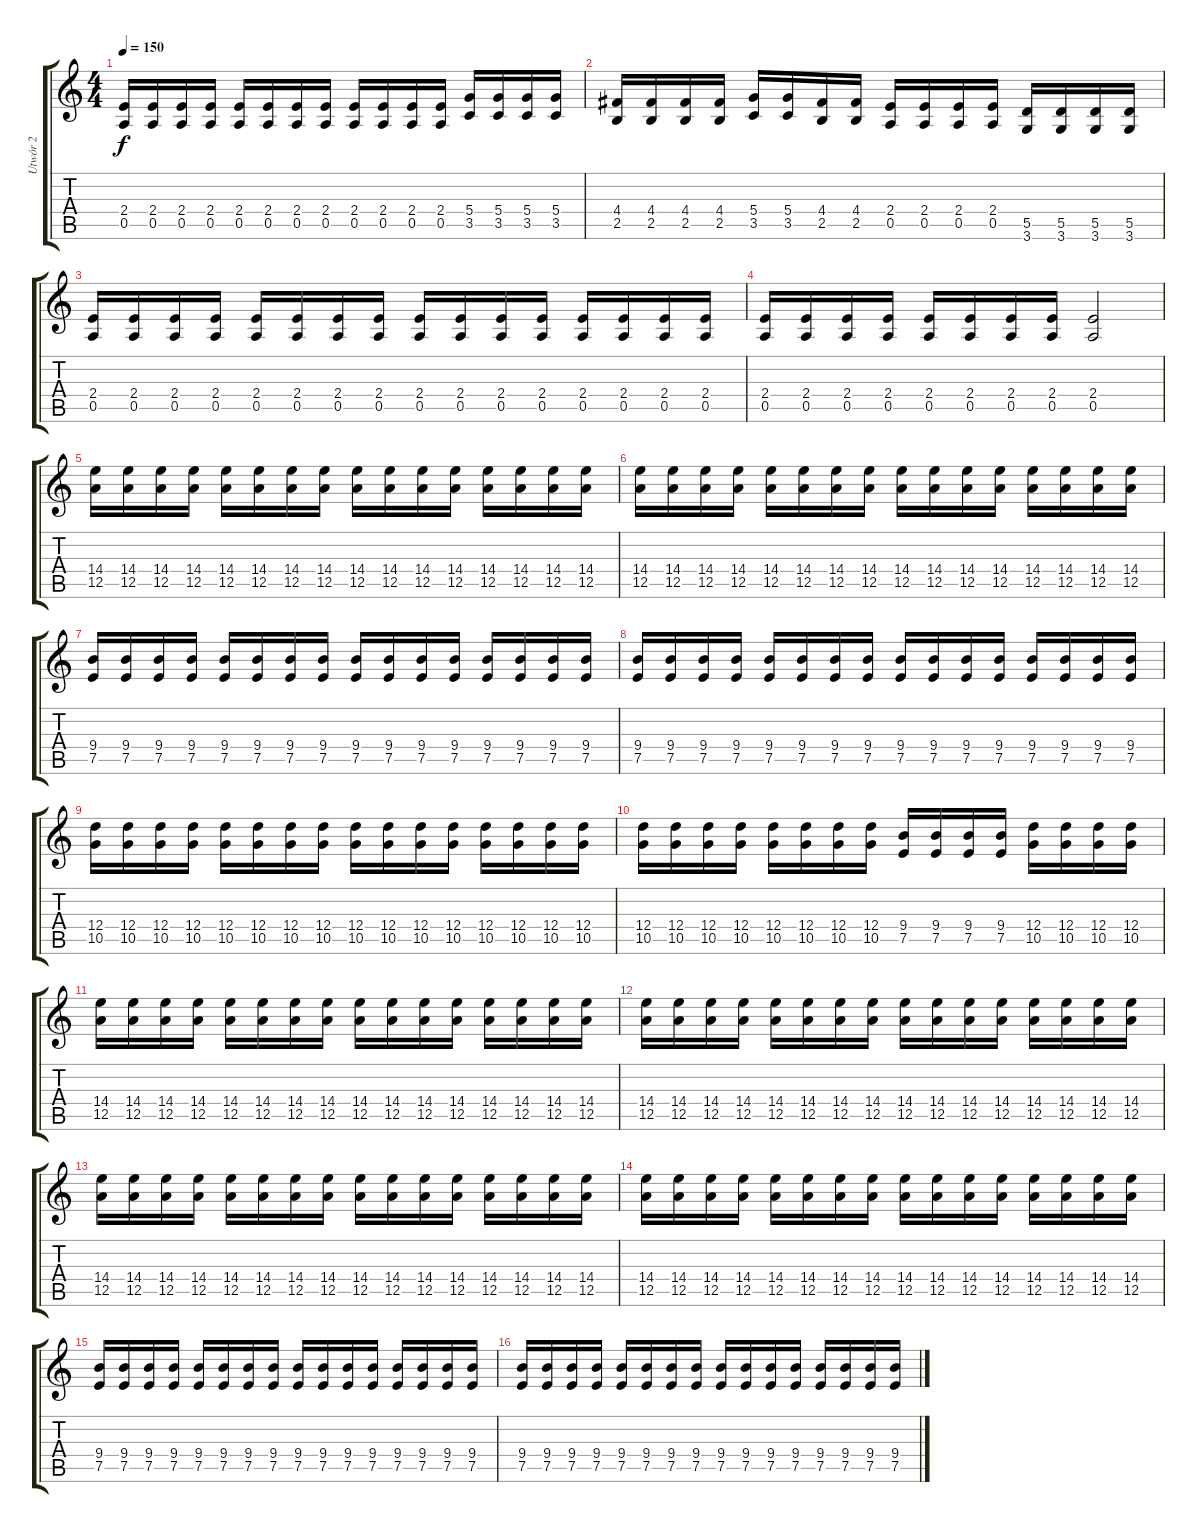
\track ("Utwór 2" "Utwór 2") {instrument distortionguitar}
\staff {score tabs}
\tuning (E4 B3 G3 D3 A2 E2) {hide}
\ts (4 4)
\tempo 150
\clef g2
\ks c
(2.4 0.5).16{dy f} (2.4 0.5).16 (2.4 0.5).16 (2.4 0.5).16 (2.4 0.5).16 (2.4 0.5).16 (2.4 0.5).16 (2.4 0.5).16 (2.4 0.5).16 (2.4 0.5).16 (2.4 0.5).16 (2.4 0.5).16 (5.4 3.5).16 (5.4 3.5).16 (5.4 3.5).16 (5.4 3.5).16 |
(4.4 2.5).16 (4.4 2.5).16 (4.4 2.5).16 (4.4 2.5).16 (5.4 3.5).16 (5.4 3.5).16 (4.4 2.5).16 (4.4 2.5).16 (2.4 0.5).16 (2.4 0.5).16 (2.4 0.5).16 (2.4 0.5).16 (5.5 3.6).16 (5.5 3.6).16 (5.5 3.6).16 (5.5 3.6).16 |
(2.4 0.5).16 (2.4 0.5).16 (2.4 0.5).16 (2.4 0.5).16 (2.4 0.5).16 (2.4 0.5).16 (2.4 0.5).16 (2.4 0.5).16 (2.4 0.5).16 (2.4 0.5).16 (2.4 0.5).16 (2.4 0.5).16 (2.4 0.5).16 (2.4 0.5).16 (2.4 0.5).16 (2.4 0.5).16 |
(2.4 0.5).16 (2.4 0.5).16 (2.4 0.5).16 (2.4 0.5).16 (2.4 0.5).16 (2.4 0.5).16 (2.4 0.5).16 (2.4 0.5).16 (2.4 0.5).2 |
(14.4 12.5).16 (14.4 12.5).16 (14.4 12.5).16 (14.4 12.5).16 (14.4 12.5).16 (14.4 12.5).16 (14.4 12.5).16 (14.4 12.5).16 (14.4 12.5).16 (14.4 12.5).16 (14.4 12.5).16 (14.4 12.5).16 (14.4 12.5).16 (14.4 12.5).16 (14.4 12.5).16 (14.4 12.5).16 |
(14.4 12.5).16 (14.4 12.5).16 (14.4 12.5).16 (14.4 12.5).16 (14.4 12.5).16 (14.4 12.5).16 (14.4 12.5).16 (14.4 12.5).16 (14.4 12.5).16 (14.4 12.5).16 (14.4 12.5).16 (14.4 12.5).16 (14.4 12.5).16 (14.4 12.5).16 (14.4 12.5).16 (14.4 12.5).16 |
(9.4 7.5).16 (9.4 7.5).16 (9.4 7.5).16 (9.4 7.5).16 (9.4 7.5).16 (9.4 7.5).16 (9.4 7.5).16 (9.4 7.5).16 (9.4 7.5).16 (9.4 7.5).16 (9.4 7.5).16 (9.4 7.5).16 (9.4 7.5).16 (9.4 7.5).16 (9.4 7.5).16 (9.4 7.5).16 |
(9.4 7.5).16 (9.4 7.5).16 (9.4 7.5).16 (9.4 7.5).16 (9.4 7.5).16 (9.4 7.5).16 (9.4 7.5).16 (9.4 7.5).16 (9.4 7.5).16 (9.4 7.5).16 (9.4 7.5).16 (9.4 7.5).16 (9.4 7.5).16 (9.4 7.5).16 (9.4 7.5).16 (9.4 7.5).16 |
(12.4 10.5).16 (12.4 10.5).16 (12.4 10.5).16 (12.4 10.5).16 (12.4 10.5).16 (12.4 10.5).16 (12.4 10.5).16 (12.4 10.5).16 (12.4 10.5).16 (12.4 10.5).16 (12.4 10.5).16 (12.4 10.5).16 (12.4 10.5).16 (12.4 10.5).16 (12.4 10.5).16 (12.4 10.5).16 |
(12.4 10.5).16 (12.4 10.5).16 (12.4 10.5).16 (12.4 10.5).16 (12.4 10.5).16 (12.4 10.5).16 (12.4 10.5).16 (12.4 10.5).16 (9.4 7.5).16 (9.4 7.5).16 (9.4 7.5).16 (9.4 7.5).16 (12.4 10.5).16 (12.4 10.5).16 (12.4 10.5).16 (12.4 10.5).16 |
(14.4 12.5).16 (14.4 12.5).16 (14.4 12.5).16 (14.4 12.5).16 (14.4 12.5).16 (14.4 12.5).16 (14.4 12.5).16 (14.4 12.5).16 (14.4 12.5).16 (14.4 12.5).16 (14.4 12.5).16 (14.4 12.5).16 (14.4 12.5).16 (14.4 12.5).16 (14.4 12.5).16 (14.4 12.5).16 |
(14.4 12.5).16 (14.4 12.5).16 (14.4 12.5).16 (14.4 12.5).16 (14.4 12.5).16 (14.4 12.5).16 (14.4 12.5).16 (14.4 12.5).16 (14.4 12.5).16 (14.4 12.5).16 (14.4 12.5).16 (14.4 12.5).16 (14.4 12.5).16 (14.4 12.5).16 (14.4 12.5).16 (14.4 12.5).16 |
(14.4 12.5).16 (14.4 12.5).16 (14.4 12.5).16 (14.4 12.5).16 (14.4 12.5).16 (14.4 12.5).16 (14.4 12.5).16 (14.4 12.5).16 (14.4 12.5).16 (14.4 12.5).16 (14.4 12.5).16 (14.4 12.5).16 (14.4 12.5).16 (14.4 12.5).16 (14.4 12.5).16 (14.4 12.5).16 |
(14.4 12.5).16 (14.4 12.5).16 (14.4 12.5).16 (14.4 12.5).16 (14.4 12.5).16 (14.4 12.5).16 (14.4 12.5).16 (14.4 12.5).16 (14.4 12.5).16 (14.4 12.5).16 (14.4 12.5).16 (14.4 12.5).16 (14.4 12.5).16 (14.4 12.5).16 (14.4 12.5).16 (14.4 12.5).16 |
(9.4 7.5).16 (9.4 7.5).16 (9.4 7.5).16 (9.4 7.5).16 (9.4 7.5).16 (9.4 7.5).16 (9.4 7.5).16 (9.4 7.5).16 (9.4 7.5).16 (9.4 7.5).16 (9.4 7.5).16 (9.4 7.5).16 (9.4 7.5).16 (9.4 7.5).16 (9.4 7.5).16 (9.4 7.5).16 |
(9.4 7.5).16 (9.4 7.5).16 (9.4 7.5).16 (9.4 7.5).16 (9.4 7.5).16 (9.4 7.5).16 (9.4 7.5).16 (9.4 7.5).16 (9.4 7.5).16 (9.4 7.5).16 (9.4 7.5).16 (9.4 7.5).16 (9.4 7.5).16 (9.4 7.5).16 (9.4 7.5).16 (9.4 7.5).16
